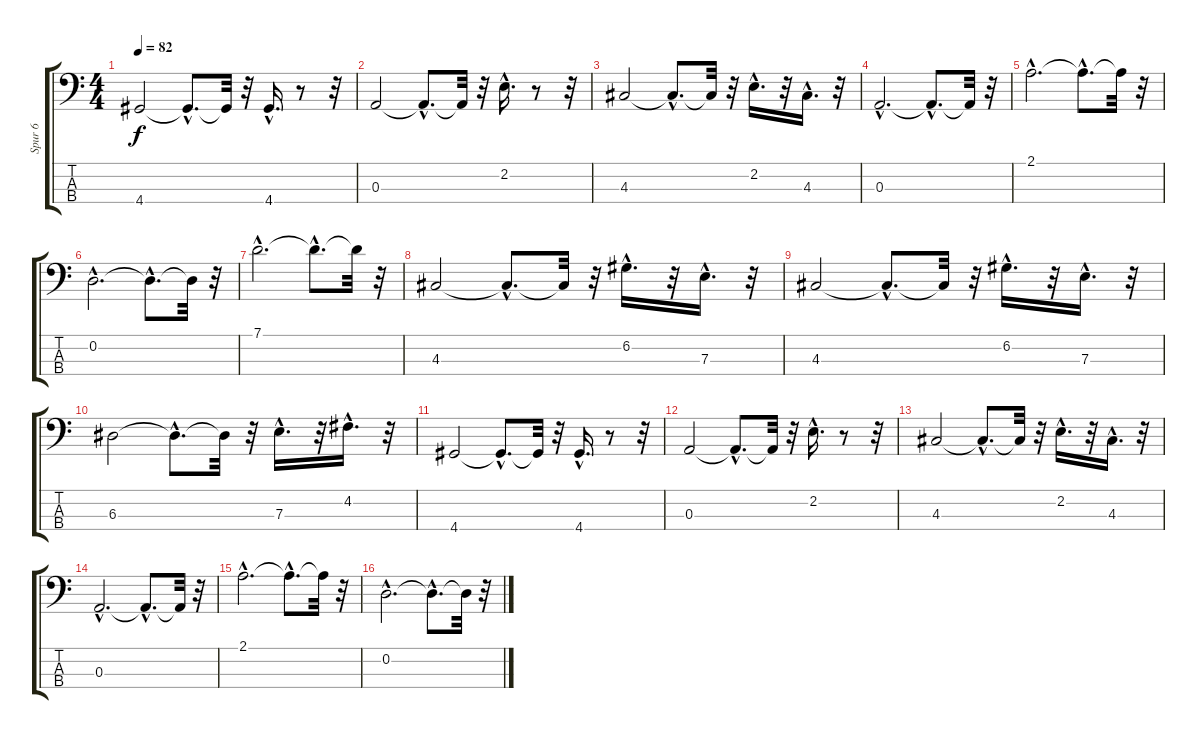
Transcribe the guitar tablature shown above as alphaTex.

\track ("Spur 6" "Spur 6") {instrument fretlessbass}
\staff {score tabs}
\tuning (G2 D2 A1 E1) {hide}
\ts (4 4)
\tempo 82
\clef f4
\ks c
4.4.2{dy f} 4.4{hac t}.8{d} 4.4{t}.32 r.32 4.4{hac}.16{d} r.8 r.32 |
0.3.2 0.3{hac t}.8{d} 0.3{t}.32 r.32 2.2{hac}.16{d} r.8 r.32 |
4.3.2 4.3{hac t}.8{d} 4.3{t}.32 r.32 2.2{hac}.16{d} r.32 4.3{hac}.16{d} r.32 |
0.3{hac}.2{d} 0.3{hac t}.8{d} 0.3{t}.32 r.32 |
2.1{hac}.2{d} 2.1{hac t}.8{d} 2.1{t}.32 r.32 |
0.2{hac}.2{d} 0.2{hac t}.8{d} 0.2{t}.32 r.32 |
7.1{hac}.2{d} 7.1{hac t}.8{d} 7.1{t}.32 r.32 |
4.3.2 4.3{hac t}.8{d} 4.3{t}.32 r.32 6.2{hac}.16{d} r.32 7.3{hac}.16{d} r.32 |
4.3.2 4.3{hac t}.8{d} 4.3{t}.32 r.32 6.2{hac}.16{d} r.32 7.3{hac}.16{d} r.32 |
6.3.2 6.3{hac t}.8{d} 6.3{t}.32 r.32 7.3{hac}.16{d} r.32 4.2{hac}.16{d} r.32 |
4.4.2 4.4{hac t}.8{d} 4.4{t}.32 r.32 4.4{hac}.16{d} r.8 r.32 |
0.3.2 0.3{hac t}.8{d} 0.3{t}.32 r.32 2.2{hac}.16{d} r.8 r.32 |
4.3.2 4.3{hac t}.8{d} 4.3{t}.32 r.32 2.2{hac}.16{d} r.32 4.3{hac}.16{d} r.32 |
0.3{hac}.2{d} 0.3{hac t}.8{d} 0.3{t}.32 r.32 |
2.1{hac}.2{d} 2.1{hac t}.8{d} 2.1{t}.32 r.32 |
0.2{hac}.2{d} 0.2{hac t}.8{d} 0.2{t}.32 r.32
